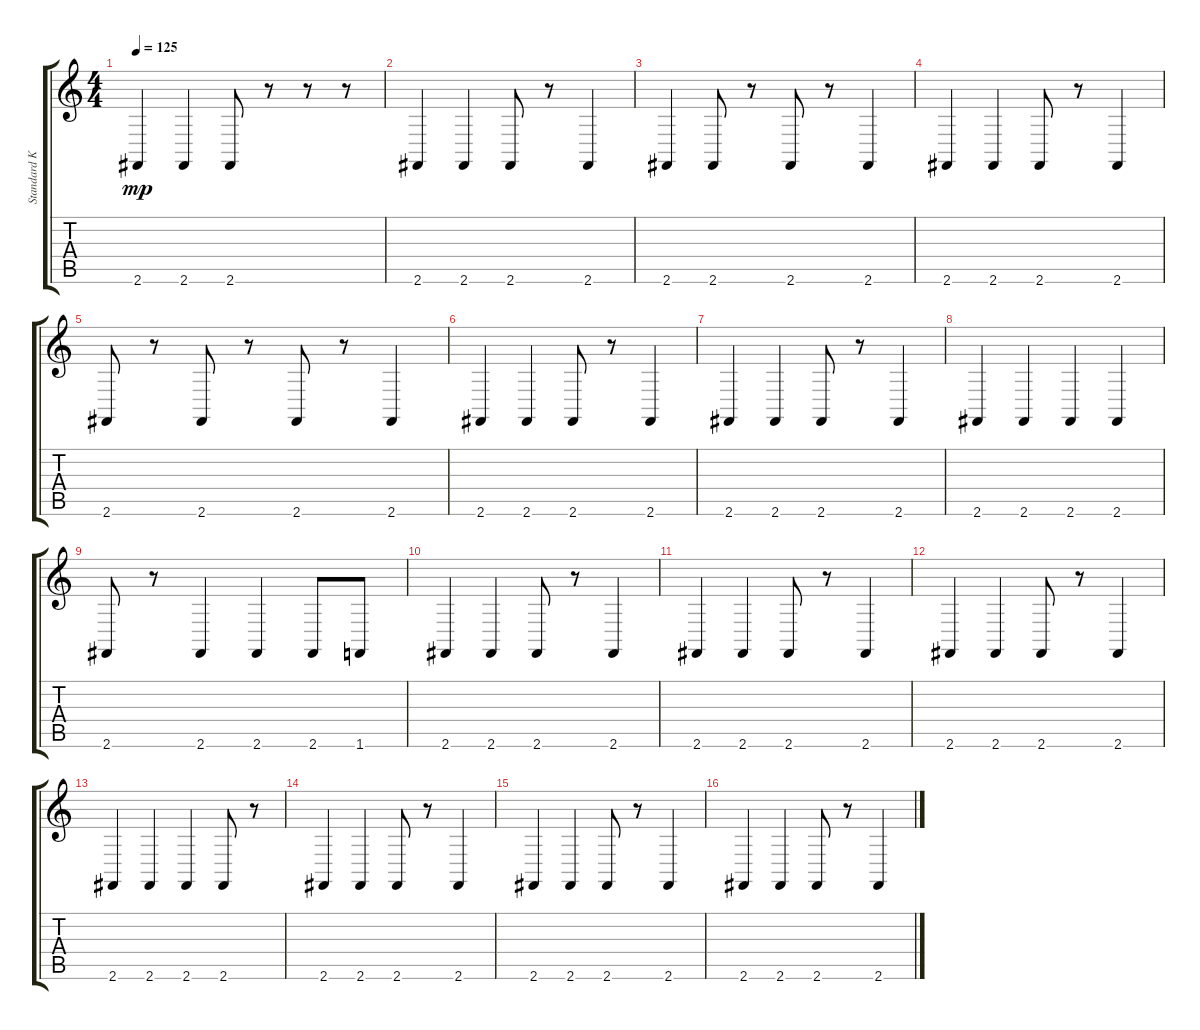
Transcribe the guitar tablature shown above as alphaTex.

\track ("Standard Kit" "Standard K") {instrument acousticgrandpiano}
\staff {score tabs}
\tuning (E4 B3 G3 D3 A2 E2) {hide}
\ts (4 4)
\tempo 125
\clef g2
\ks c
2.6.4{dy mp} 2.6.4 2.6.8 r.8 r.8 r.8 |
2.6.4 2.6.4 2.6.8 r.8 2.6.4 |
2.6.4 2.6.8 r.8 2.6.8 r.8 2.6.4 |
2.6.4 2.6.4 2.6.8 r.8 2.6.4 |
2.6.8 r.8 2.6.8 r.8 2.6.8 r.8 2.6.4 |
2.6.4 2.6.4 2.6.8 r.8 2.6.4 |
2.6.4 2.6.4 2.6.8 r.8 2.6.4 |
2.6.4 2.6.4 2.6.4 2.6.4 |
2.6.8 r.8 2.6.4 2.6.4 2.6.8 1.6.8 |
2.6.4 2.6.4 2.6.8 r.8 2.6.4 |
2.6.4 2.6.4 2.6.8 r.8 2.6.4 |
2.6.4 2.6.4 2.6.8 r.8 2.6.4 |
2.6.4 2.6.4 2.6.4 2.6.8 r.8 |
2.6.4 2.6.4 2.6.8 r.8 2.6.4 |
2.6.4 2.6.4 2.6.8 r.8 2.6.4 |
2.6.4 2.6.4 2.6.8 r.8 2.6.4
